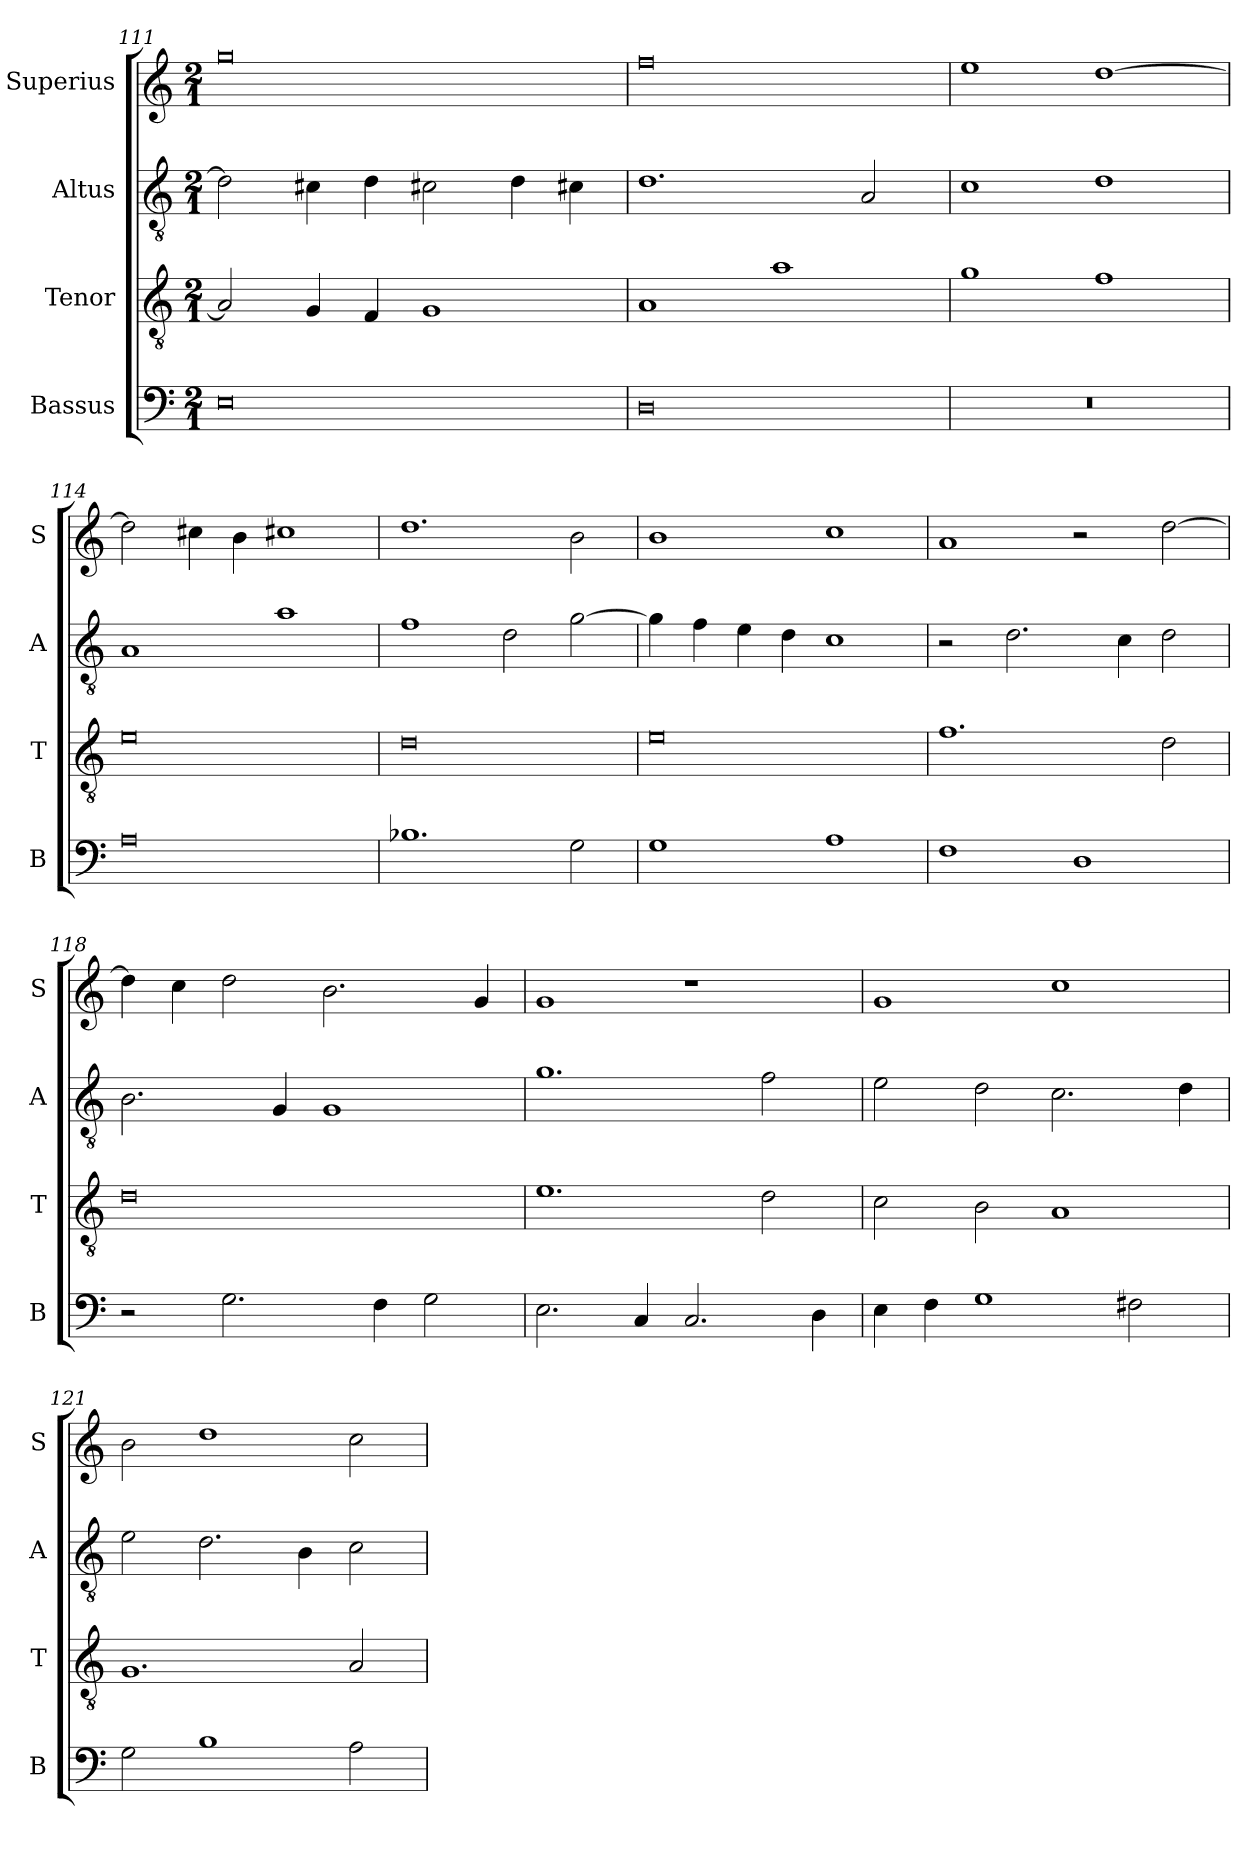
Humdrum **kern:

**kern	**kern	**kern	**kern
*part4	*part3	*part2	*part1
*staff4	*staff3	*staff2	*staff1
*I"Bassus	*I"Tenor	*I"Altus	*I"Superius
*I'B	*I'T	*I'A	*I'S
*clefF4	*clefGv2	*clefGv2	*clefG2
*k[]	*k[]	*k[]	*k[]
*M2/1	*M2/1	*M2/1	*M2/1
=111	=111	=111	=111
0E	2A/]	2d\]	0gg
.	4G/	4c#X\	.
.	4F/	4d\	.
.	1G	2c#X\	.
.	.	4d\	.
.	.	4c#X\	.
=112	=112	=112	=112
0D	1A	1.d	0ff
.	1a	.	.
.	.	2A/	.
=113	=113	=113	=113
0r	1g	1c	1ee
.	1f	1d	[1dd
=114	=114	=114	=114
0A	0e	1A	2dd\]
.	.	.	4cc#X\
.	.	.	4b\
.	.	1a	1cc#X
=115	=115	=115	=115
1.B-X	0d	1f	1.dd
.	.	2d\	.
2G\	.	[2g\	2b\
=116	=116	=116	=116
1G	0e	4g\]	1b
.	.	4f\	.
.	.	4e\	.
.	.	4d\	.
1A	.	1c	1cc
=117	=117	=117	=117
1F	1.f	2r	1a
.	.	2.d\	.
1D	.	.	2r
.	.	4c\	.
.	2d\	2d\	[2dd\
=118	=118	=118	=118
2r	0d	2.B\	4dd\]
.	.	.	4cc\
2.G\	.	.	2dd\
.	.	4G/	.
.	.	1G	2.b\
4F\	.	.	.
2G\	.	.	.
.	.	.	4g/
=119	=119	=119	=119
2.E\	1.e	1.g	1g
4C/	.	.	.
2.C/	.	.	1r
.	2d\	2f\	.
4D\	.	.	.
=120	=120	=120	=120
4E\	2c\	2e\	1g
4F\	.	.	.
1G	2B\	2d\	.
.	1A	2.c\	1cc
2F#X\	.	.	.
.	.	4d\	.
=121	=121	=121	=121
2G\	1.G	2e\	2b\
1B	.	2.d\	1dd
.	.	4B\	.
2A\	2A/	2c\	2cc\
=	=	=	=
*-	*-	*-	*-
